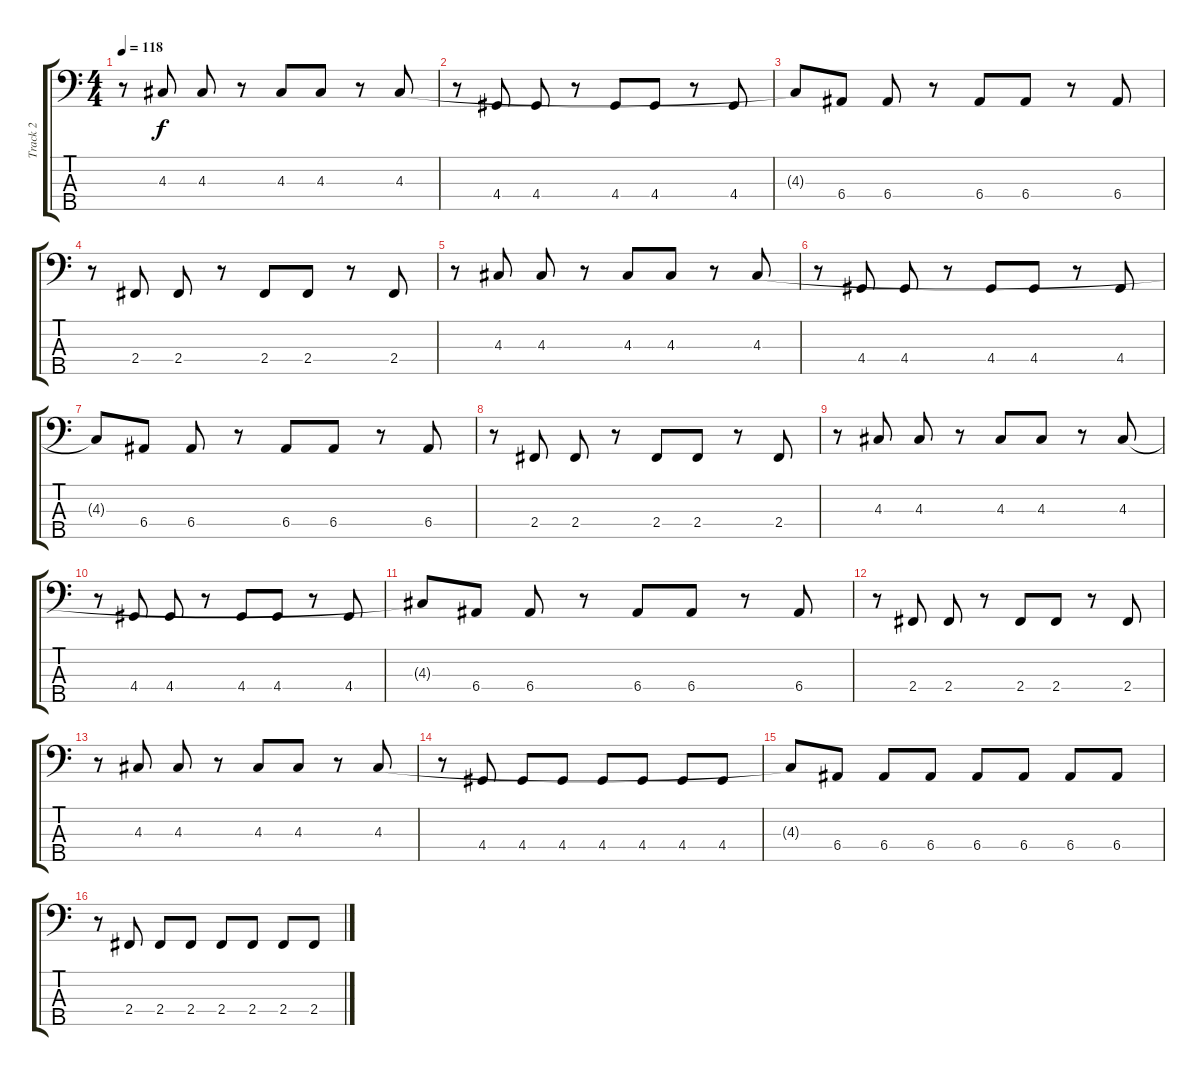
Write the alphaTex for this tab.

\track ("Track 2" "Track 2") {instrument electricbassfinger}
\staff {score tabs}
\tuning (G2 D2 A1 E1 B0) {hide}
\ts (4 4)
\tempo 118
\clef f4
\ks c
r.8{dy f} 4.3.8 4.3.8 r.8 4.3.8 4.3.8 r.8 4.3.8 |
r.8 4.4.8 4.4.8 r.8 4.4.8 4.4.8 r.8 4.4.8 |
4.3{t}.8 6.4.8 6.4.8 r.8 6.4.8 6.4.8 r.8 6.4.8 |
r.8 2.4.8 2.4.8 r.8 2.4.8 2.4.8 r.8 2.4.8 |
r.8 4.3.8 4.3.8 r.8 4.3.8 4.3.8 r.8 4.3.8 |
r.8 4.4.8 4.4.8 r.8 4.4.8 4.4.8 r.8 4.4.8 |
4.3{t}.8 6.4.8 6.4.8 r.8 6.4.8 6.4.8 r.8 6.4.8 |
r.8 2.4.8 2.4.8 r.8 2.4.8 2.4.8 r.8 2.4.8 |
r.8 4.3.8 4.3.8 r.8 4.3.8 4.3.8 r.8 4.3.8 |
r.8 4.4.8 4.4.8 r.8 4.4.8 4.4.8 r.8 4.4.8 |
4.3{t}.8 6.4.8 6.4.8 r.8 6.4.8 6.4.8 r.8 6.4.8 |
r.8 2.4.8 2.4.8 r.8 2.4.8 2.4.8 r.8 2.4.8 |
r.8 4.3.8 4.3.8 r.8 4.3.8 4.3.8 r.8 4.3.8 |
r.8 4.4.8 4.4.8 4.4.8 4.4.8 4.4.8 4.4.8 4.4.8 |
4.3{t}.8 6.4.8 6.4.8 6.4.8 6.4.8 6.4.8 6.4.8 6.4.8 |
r.8 2.4.8 2.4.8 2.4.8 2.4.8 2.4.8 2.4.8 2.4.8
